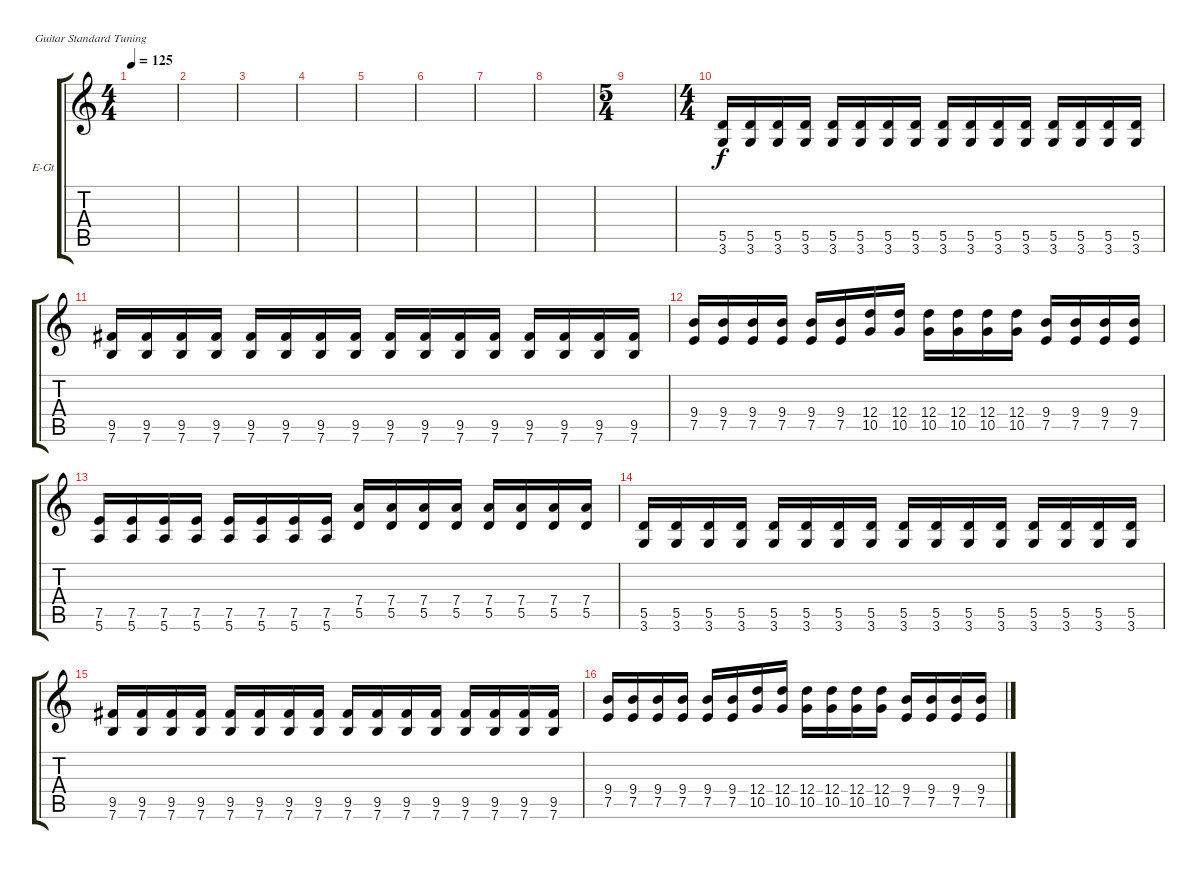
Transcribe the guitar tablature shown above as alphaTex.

\defaultSystemsLayout 4
\bracketExtendMode groupsimilarinstruments
\firstSystemTrackNameOrientation horizontal
\otherSystemsTrackNameOrientation horizontal
\track ("Electric Guitar (Drive)" "E-Gt") {instrument overdrivenguitar}
\staff {score tabs}
\tuning (E4 B3 G3 D3 A2 E2)
\ts (4 4)
\tempo 125
\clef g2
\ks c
|
|
|
|
|
|
|
|
\ts (5 4)
|
\ts (4 4)
(3.6 5.5).16 (3.6 5.5).16 (3.6 5.5).16 (3.6 5.5).16 (3.6 5.5).16 (3.6 5.5).16 (3.6 5.5).16 (3.6 5.5).16 (3.6 5.5).16 (3.6 5.5).16 (3.6 5.5).16 (3.6 5.5).16 (3.6 5.5).16 (3.6 5.5).16 (3.6 5.5).16 (3.6 5.5).16 |
(7.6 9.5).16 (7.6 9.5).16 (7.6 9.5).16 (7.6 9.5).16 (7.6 9.5).16 (7.6 9.5).16 (7.6 9.5).16 (7.6 9.5).16 (7.6 9.5).16 (7.6 9.5).16 (7.6 9.5).16 (7.6 9.5).16 (7.6 9.5).16 (7.6 9.5).16 (7.6 9.5).16 (7.6 9.5).16 |
(7.5 9.4).16 (7.5 9.4).16 (7.5 9.4).16 (7.5 9.4).16 (7.5 9.4).16 (7.5 9.4).16 (10.5 12.4).16 (10.5 12.4).16 (10.5 12.4).16 (10.5 12.4).16 (10.5 12.4).16 (10.5 12.4).16 (7.5 9.4).16 (7.5 9.4).16 (7.5 9.4).16 (7.5 9.4).16 |
(5.6 7.5).16 (5.6 7.5).16 (5.6 7.5).16 (5.6 7.5).16 (5.6 7.5).16 (5.6 7.5).16 (5.6 7.5).16 (5.6 7.5).16 (5.5 7.4).16 (5.5 7.4).16 (5.5 7.4).16 (5.5 7.4).16 (5.5 7.4).16 (5.5 7.4).16 (5.5 7.4).16 (5.5 7.4).16 |
(3.6 5.5).16 (3.6 5.5).16 (3.6 5.5).16 (3.6 5.5).16 (3.6 5.5).16 (3.6 5.5).16 (3.6 5.5).16 (3.6 5.5).16 (3.6 5.5).16 (3.6 5.5).16 (3.6 5.5).16 (3.6 5.5).16 (3.6 5.5).16 (3.6 5.5).16 (3.6 5.5).16 (3.6 5.5).16 |
(7.6 9.5).16 (7.6 9.5).16 (7.6 9.5).16 (7.6 9.5).16 (7.6 9.5).16 (7.6 9.5).16 (7.6 9.5).16 (7.6 9.5).16 (7.6 9.5).16 (7.6 9.5).16 (7.6 9.5).16 (7.6 9.5).16 (7.6 9.5).16 (7.6 9.5).16 (7.6 9.5).16 (7.6 9.5).16 |
(7.5 9.4).16 (7.5 9.4).16 (7.5 9.4).16 (7.5 9.4).16 (7.5 9.4).16 (7.5 9.4).16 (10.5 12.4).16 (10.5 12.4).16 (10.5 12.4).16 (10.5 12.4).16 (10.5 12.4).16 (10.5 12.4).16 (7.5 9.4).16 (7.5 9.4).16 (7.5 9.4).16 (7.5 9.4).16
